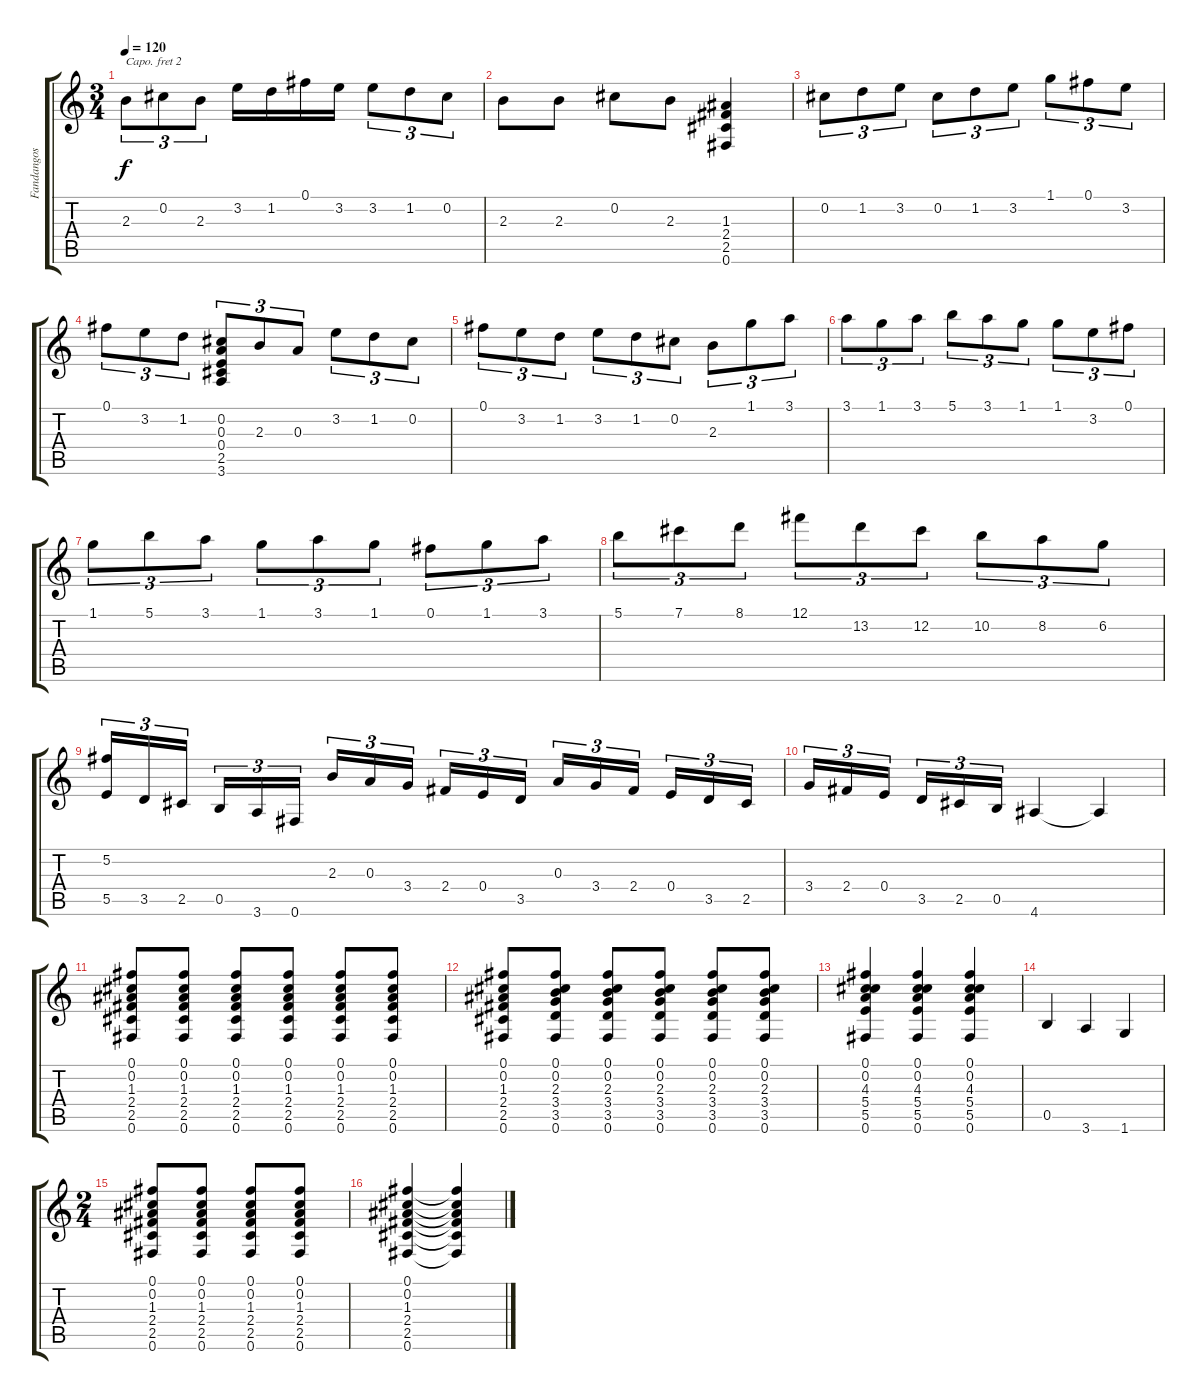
\track ("Fandangos de Huelva" "Fandangos ") {instrument acousticguitarnylon}
\staff {score tabs}
\capo 2
\tuning (E4 B3 G3 D3 A2 E2) {hide}
\ts (3 4)
\tempo 120
\clef g2
\ks c
2.3.8{tu (3 2) dy f} 0.2.8{tu (3 2)} 2.3.8{tu (3 2)} 3.2.16 1.2.16 0.1.16 3.2.16 3.2.8{tu (3 2)} 1.2.8{tu (3 2)} 0.2.8{tu (3 2)} |
2.3.8 2.3.8 0.2.8 2.3.8 (1.3 2.4 2.5 0.6).4 |
0.2.8{tu (3 2)} 1.2.8{tu (3 2)} 3.2.8{tu (3 2)} 0.2.8{tu (3 2)} 1.2.8{tu (3 2)} 3.2.8{tu (3 2)} 1.1.8{tu (3 2)} 0.1.8{tu (3 2)} 3.2.8{tu (3 2)} |
0.1.8{tu (3 2)} 3.2.8{tu (3 2)} 1.2.8{tu (3 2)} (0.2 0.3 0.4 2.5 3.6).8{tu (3 2)} 2.3.8{tu (3 2)} 0.3.8{tu (3 2)} 3.2.8{tu (3 2)} 1.2.8{tu (3 2)} 0.2.8{tu (3 2)} |
0.1.8{tu (3 2)} 3.2.8{tu (3 2)} 1.2.8{tu (3 2)} 3.2.8{tu (3 2)} 1.2.8{tu (3 2)} 0.2.8{tu (3 2)} 2.3.8{tu (3 2)} 1.1.8{tu (3 2)} 3.1.8{tu (3 2)} |
3.1.8{tu (3 2)} 1.1.8{tu (3 2)} 3.1.8{tu (3 2)} 5.1.8{tu (3 2)} 3.1.8{tu (3 2)} 1.1.8{tu (3 2)} 1.1.8{tu (3 2)} 3.2.8{tu (3 2)} 0.1.8{tu (3 2)} |
1.1.8{tu (3 2)} 5.1.8{tu (3 2)} 3.1.8{tu (3 2)} 1.1.8{tu (3 2)} 3.1.8{tu (3 2)} 1.1.8{tu (3 2)} 0.1.8{tu (3 2)} 1.1.8{tu (3 2)} 3.1.8{tu (3 2)} |
5.1.8{tu (3 2)} 7.1.8{tu (3 2)} 8.1.8{tu (3 2)} 12.1.8{tu (3 2)} 13.2.8{tu (3 2)} 12.2.8{tu (3 2)} 10.2.8{tu (3 2)} 8.2.8{tu (3 2)} 6.2.8{tu (3 2)} |
(5.2 5.5).16{tu (3 2)} 3.5.16{tu (3 2)} 2.5.16{tu (3 2)} 0.5.16{tu (3 2)} 3.6.16{tu (3 2)} 0.6.16{tu (3 2)} 2.3.16{tu (3 2)} 0.3.16{tu (3 2)} 3.4.16{tu (3 2)} 2.4.16{tu (3 2)} 0.4.16{tu (3 2)} 3.5.16{tu (3 2)} 0.3.16{tu (3 2)} 3.4.16{tu (3 2)} 2.4.16{tu (3 2)} 0.4.16{tu (3 2)} 3.5.16{tu (3 2)} 2.5.16{tu (3 2)} |
3.4.16{tu (3 2)} 2.4.16{tu (3 2)} 0.4.16{tu (3 2)} 3.5.16{tu (3 2)} 2.5.16{tu (3 2)} 0.5.16{tu (3 2)} 4.6.4 4.6{t}.4 |
(0.1 0.2 1.3 2.4 2.5 0.6).8 (0.1 0.2 1.3 2.4 2.5 0.6).8 (0.1 0.2 1.3 2.4 2.5 0.6).8 (0.1 0.2 1.3 2.4 2.5 0.6).8 (0.1 0.2 1.3 2.4 2.5 0.6).8 (0.1 0.2 1.3 2.4 2.5 0.6).8 |
(0.1 0.2 1.3 2.4 2.5 0.6).8 (0.1 0.2 2.3 3.4 3.5 0.6).8 (0.1 0.2 2.3 3.4 3.5 0.6).8 (0.1 0.2 2.3 3.4 3.5 0.6).8 (0.1 0.2 2.3 3.4 3.5 0.6).8 (0.1 0.2 2.3 3.4 3.5 0.6).8 |
(0.1 0.2 4.3 5.4 5.5 0.6).4 (0.1 0.2 4.3 5.4 5.5 0.6).4 (0.1 0.2 4.3 5.4 5.5 0.6).4 |
0.5.4 3.6.4 1.6.4 |
\ts (2 4)
(0.1 0.2 1.3 2.4 2.5 0.6).8 (0.1 0.2 1.3 2.4 2.5 0.6).8 (0.1 0.2 1.3 2.4 2.5 0.6).8 (0.1 0.2 1.3 2.4 2.5 0.6).8 |
(0.1 0.2 1.3 2.4 2.5 0.6).4 (0.1{t} 0.2{t} 1.3{t} 2.4{t} 2.5{t} 0.6{t}).4
